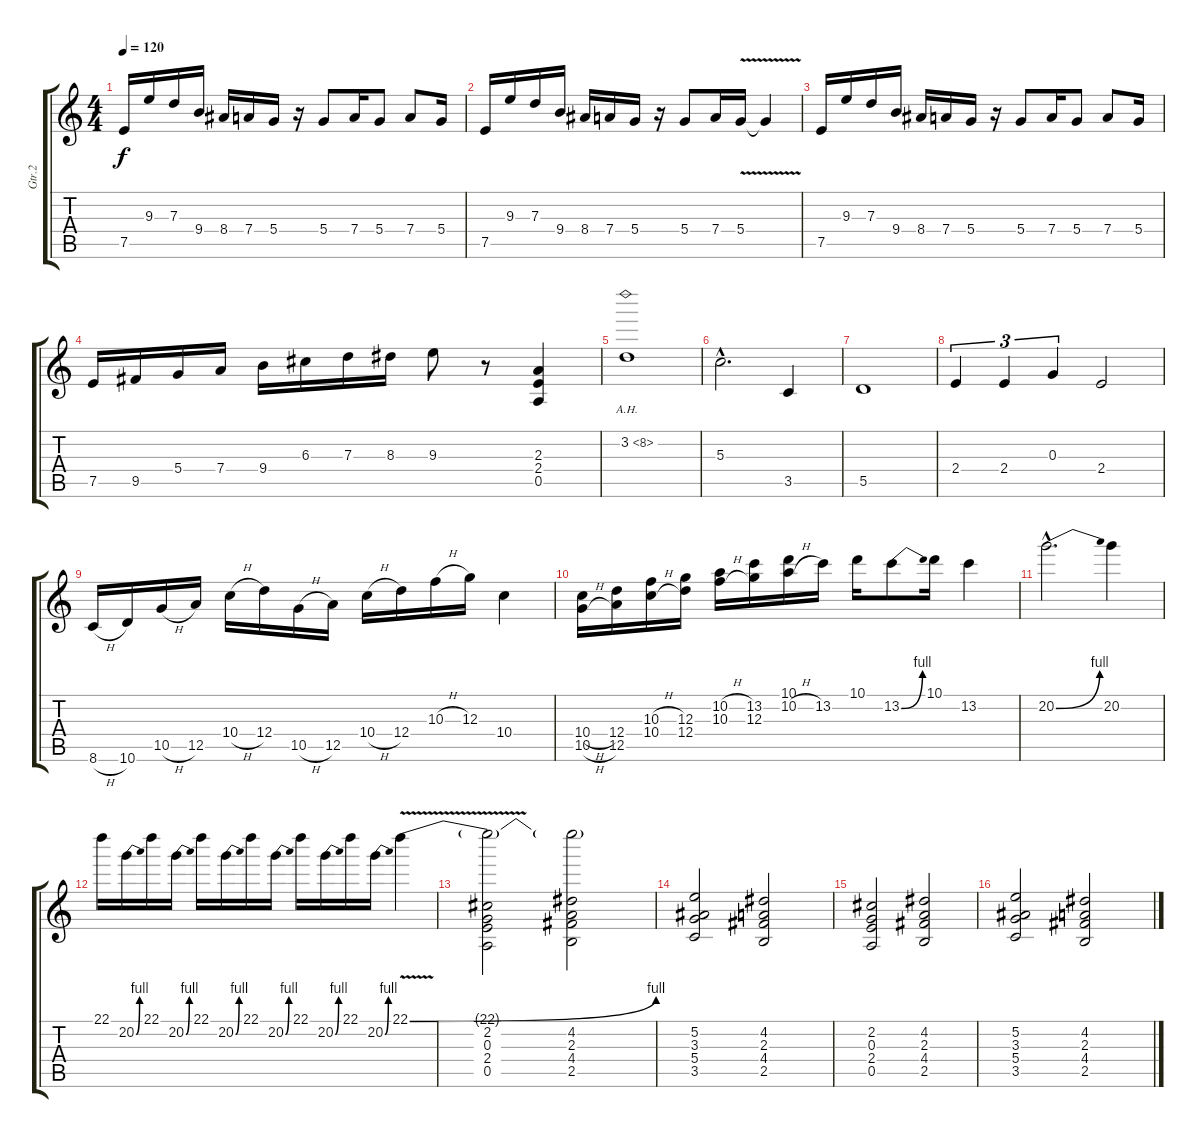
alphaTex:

\track ("Gtr.2" "Gtr.2") {instrument distortionguitar}
\staff {score tabs}
\tuning (E4 B3 G3 D3 A2 E2) {hide}
\ts (4 4)
\tempo 120
\clef g2
\ks c
7.5.16{dy f} 9.3.16 7.3.16 9.4.16 8.4.16 7.4.16 5.4.16 r.16 5.4.8 7.4.16 5.4.8 7.4.8 5.4.16 |
7.5.16 9.3.16 7.3.16 9.4.16 8.4.16 7.4.16 5.4.16 r.16 5.4.8 7.4.16 5.4{v}.16 5.4{t}.4 |
7.5.16 9.3.16 7.3.16 9.4.16 8.4.16 7.4.16 5.4.16 r.16 5.4.8 7.4.16 5.4.8 7.4.8 5.4.16 |
7.5.16 9.5.16 5.4.16 7.4.16 9.4.16 6.3.16 7.3.16 8.3.16 9.3.8 r.8 (2.3 2.4 0.5).4 |
3.2{ah 5}.1 |
5.3{hac}.2{d} 3.5.4 |
5.5.1 |
2.4.4{tu (3 2)} 2.4.4{tu (3 2)} 0.3.4{tu (3 2)} 2.4.2 |
8.6{h}.16 10.6.16 10.5{h}.16 12.5.16 10.4{h}.16 12.4.16 10.5{h}.16 12.5.16 10.4{h}.16 12.4.16 10.3{h}.16 12.3.16 10.4.4 |
(10.4{h} 10.5{h}).16 (12.4 12.5).16 (10.3{h} 10.4{h}).16 (12.3 12.4).16 (10.2{h} 10.3{h}).16 (13.2 12.3).16 (10.1 10.2{h}).16 13.2.16 10.1.16 13.2{be (bend 0 0 60 4)}.8 10.1.16 13.2.4 |
20.2{be (bend 0 0 60 4) hac}.2{d} 20.2.4 |
22.1.16 20.2{be (bend 0 0 60 4)}.16 22.1.16 20.2{be (bend 0 0 60 4)}.16 22.1.16 20.2{be (bend 0 0 60 4)}.16 22.1.16 20.2{be (bend 0 0 60 4)}.16 22.1.16 20.2{be (bend 0 0 60 4)}.16 22.1.16 20.2{be (bend 0 0 60 4)}.16 22.1{be (bend 0 0 60 4) v}.4 |
(22.1{t} 2.2 0.3 2.4 0.5).2 (22.1{t} 4.2 2.3 4.4 2.5).2 |
(5.2 3.3 5.4 3.5).2 (4.2 2.3 4.4 2.5).2 |
(2.2 0.3 2.4 0.5).2 (4.2 2.3 4.4 2.5).2 |
(5.2 3.3 5.4 3.5).2 (4.2 2.3 4.4 2.5).2
